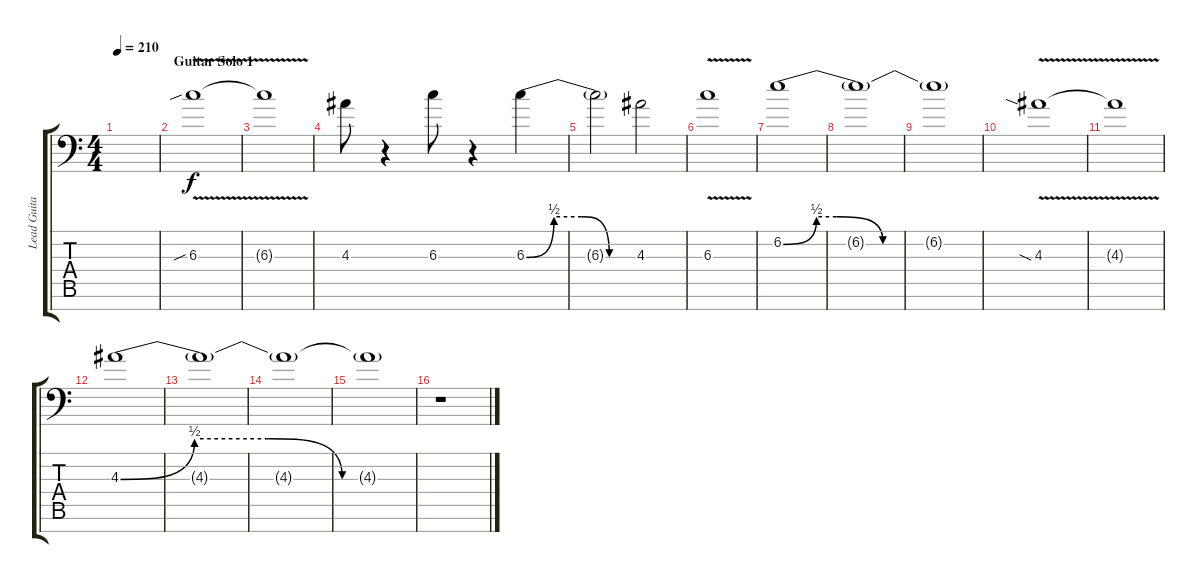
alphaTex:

\track ("Lead Guitar" "Lead Guita") {instrument distortionguitar}
\staff {score tabs}
\tuning (Eb4 Bb3 Gb3 Db3 Ab2 Eb2 Bb1) {hide}
\ts (4 4)
\tempo 210
\clef f4
\ks c
|
\section ("" "Guitar Solo 1")
6.3{v sib}.1 |
6.3{t}.1 |
4.3.8 r.4 6.3.8 r.4 6.3{be (custom 0 0 15 2 30 2 45 0 60 0)}.4 |
6.3{t}.2 4.3.2 |
6.3{v}.1 |
6.2{be (custom 0 0 10 2 16 2 30 0 60 0)}.1 |
6.2{t}.1 |
6.2{t}.1 |
4.3{v sia}.1 |
4.3{t}.1 |
4.3{be (custom 0 0 15 2 30 2 45 0 60 0)}.1 |
4.3{t}.1 |
4.3{t}.1 |
4.3{t}.1 |
r.1
